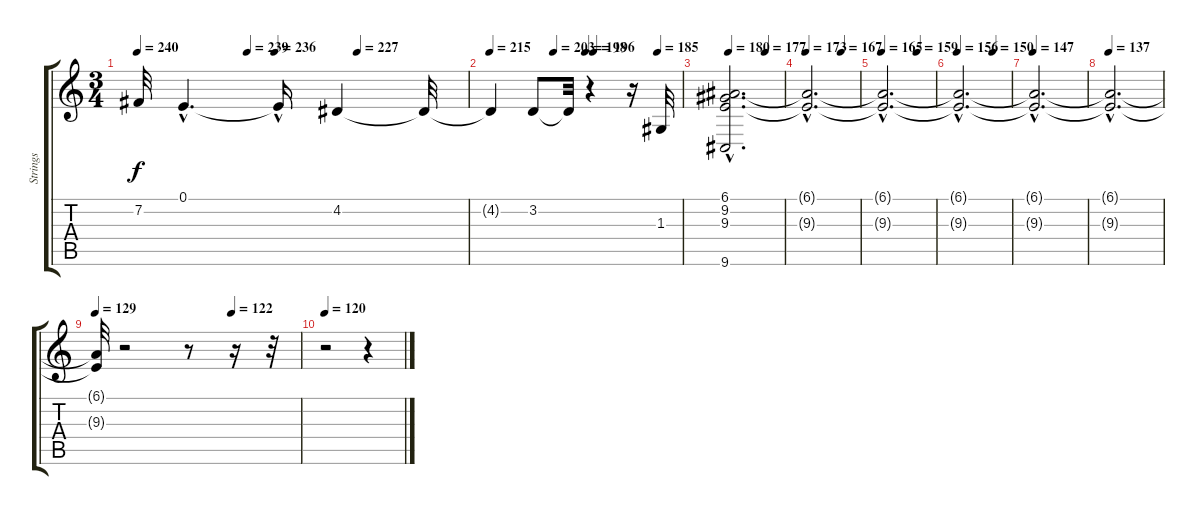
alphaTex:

\track ("Strings" "Strings") {instrument stringensemble2}
\staff {score tabs}
\tuning (E4 B3 G3 D3 A2 E2) {hide}
\ts (3 4)
\tempo 240
\tempo (239 0.3333333333333333)
\tempo (236 0.4166666666666667)
\tempo (227 0.6666666666666666)
\clef g2
\ks c
7.2{t}.32{dy f} 0.1{hac}.4{d} 0.1{hac t}.16 4.2.4 4.2{t}.32 |
\tempo 215
\tempo (203 0.3333333333333333)
\tempo (198 0.5)
\tempo (196 0.5416666666666666)
\tempo (185 0.875)
4.2{t}.4 3.2.8 3.2{t}.32 r.4 r.16 1.3.32 |
\tempo 180
\tempo (177 0.6666666666666666)
(6.1{hac} 9.2 9.3{hac} 9.6).2{d} |
\tempo 173
\tempo (167 0.6666666666666666)
(6.1{hac t} 9.3{hac t}).2{d} |
\tempo 165
\tempo (159 0.6666666666666666)
(6.1{hac t} 9.3{hac t}).2{d} |
\tempo 156
\tempo (150 0.6666666666666666)
(6.1{hac t} 9.3{hac t}).2{d} |
\tempo 147
(6.1{hac t} 9.3{hac t}).2{d} |
\tempo 137
(6.1{hac t} 9.3{hac t}).2{d} |
\tempo 129
\tempo (122 0.6666666666666666)
(6.1{t} 9.3{t}).32 r.2 r.8 r.16 r.32 |
\tempo 120
r.2 r.4
